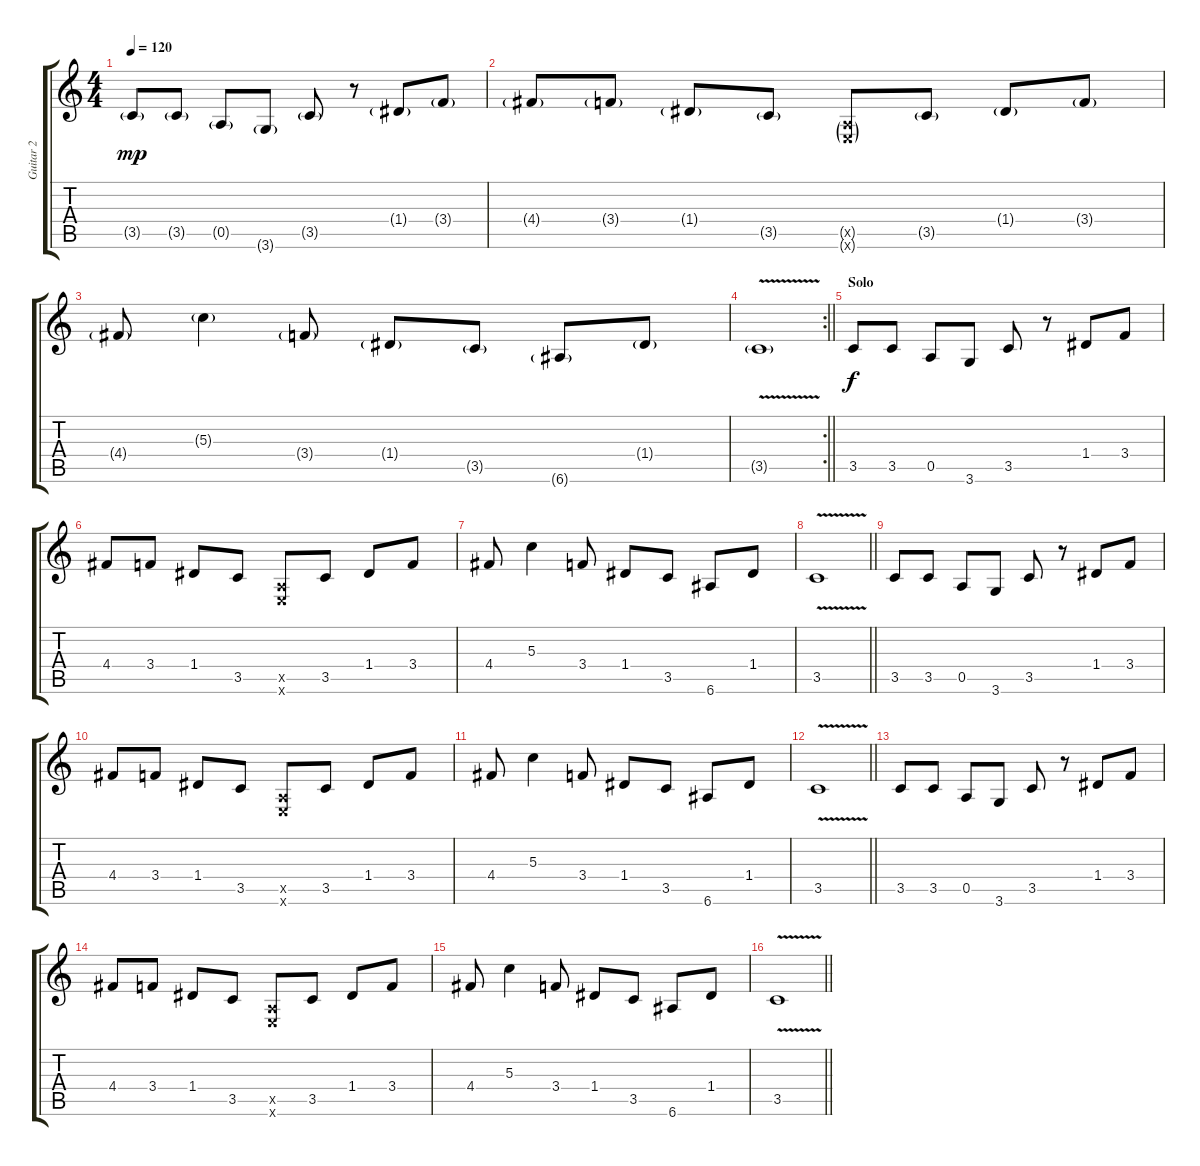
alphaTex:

\track ("Guitar 2" "Guitar 2") {instrument distortionguitar}
\staff {score tabs}
\tuning (E4 B3 G3 D3 A2 E2) {hide}
\ts (4 4)
\tempo 120
\clef g2
\ks c
3.5{g}.8{dy mp} 3.5{g}.8 0.5{g}.8 3.6{g}.8 3.5{g}.8 r.8 1.4{g}.8 3.4{g}.8 |
4.4{g}.8 3.4{g}.8 1.4{g}.8 3.5{g}.8 (0.5{g x} 0.6{g x}).8 3.5{g}.8 1.4{g}.8 3.4{g}.8 |
4.4{g}.8 5.3{g}.4 3.4{g}.8 1.4{g}.8 3.5{g}.8 6.6{g}.8 1.4{g}.8 |
\rc 2
\barLineRight lightlight
3.5{v g}.1 |
\section ("" "Solo")
3.5.8{dy f} 3.5.8 0.5.8 3.6.8 3.5.8 r.8 1.4.8 3.4.8 |
4.4.8 3.4.8 1.4.8 3.5.8 (0.5{x} 0.6{x}).8 3.5.8 1.4.8 3.4.8 |
4.4.8 5.3.4 3.4.8 1.4.8 3.5.8 6.6.8 1.4.8 |
\barLineRight lightlight
3.5{v}.1 |
3.5.8 3.5.8 0.5.8 3.6.8 3.5.8 r.8 1.4.8 3.4.8 |
4.4.8 3.4.8 1.4.8 3.5.8 (0.5{x} 0.6{x}).8 3.5.8 1.4.8 3.4.8 |
4.4.8 5.3.4 3.4.8 1.4.8 3.5.8 6.6.8 1.4.8 |
\barLineRight lightlight
3.5{v}.1 |
3.5.8 3.5.8 0.5.8 3.6.8 3.5.8 r.8 1.4.8 3.4.8 |
4.4.8 3.4.8 1.4.8 3.5.8 (0.5{x} 0.6{x}).8 3.5.8 1.4.8 3.4.8 |
4.4.8 5.3.4 3.4.8 1.4.8 3.5.8 6.6.8 1.4.8 |
\barLineRight lightlight
3.5{v}.1
